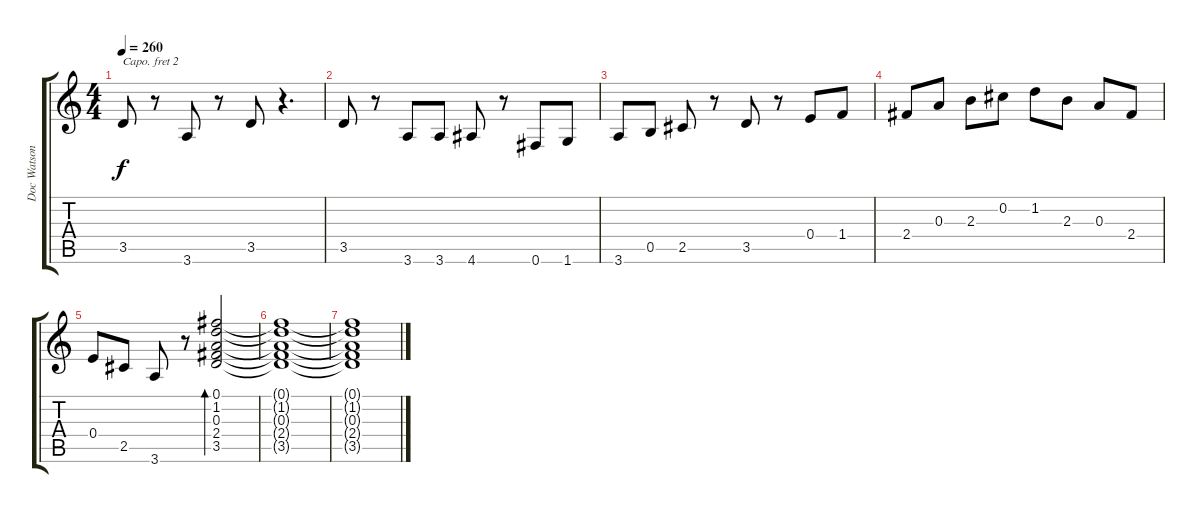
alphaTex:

\track ("Doc Watson" "Doc Watson") {instrument acousticguitarsteel}
\staff {score tabs}
\capo 2
\tuning (E4 B3 G3 D3 A2 E2) {hide}
\ts (4 4)
\tempo 260
\clef g2
\ks c
3.5.8{dy f} r.8 3.6.8 r.8 3.5.8 r.4{d} |
3.5.8 r.8 3.6.8 3.6.8 4.6.8 r.8 0.6.8 1.6.8 |
3.6.8 0.5.8 2.5.8 r.8 3.5.8 r.8 0.4.8 1.4.8 |
2.4.8 0.3.8 2.3.8 0.2.8 1.2.8 2.3.8 0.3.8 2.4.8 |
0.4.8 2.5.8 3.6.8 r.8 (0.1 1.2 0.3 2.4 3.5).2{bd 240} |
(0.1{t} 1.2{t} 0.3{t} 2.4{t} 3.5{t}).1 |
(0.1{t} 1.2{t} 0.3{t} 2.4{t} 3.5{t}).1
